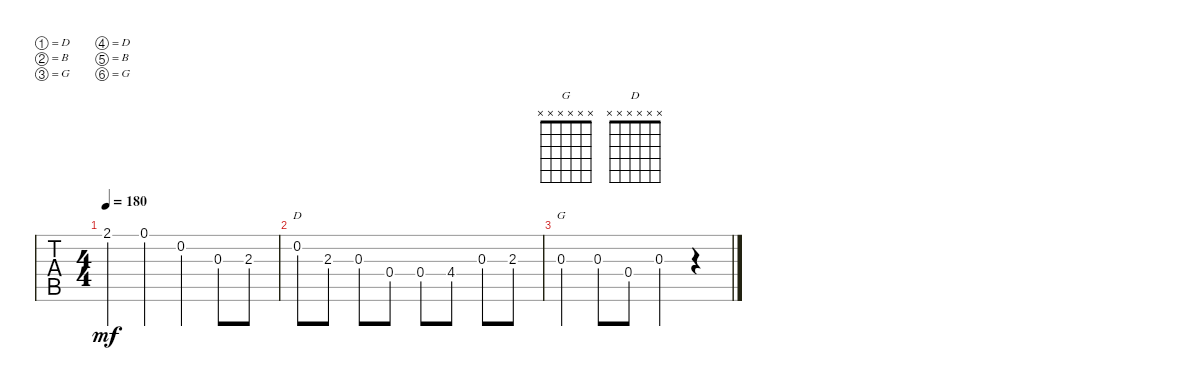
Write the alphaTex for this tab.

\bracketExtendMode groupsimilarinstruments
\singleTrackTrackNamePolicy hidden
\multiTrackTrackNamePolicy hidden
\otherSystemsTrackNameOrientation horizontal
\track ("Guitar" "Guitar") {instrument acousticguitarsteel}
\staff {tabs}
\tuning (D4 B3 G3 D3 B2 G2)
\chord ("G" x x x x x x)
\chord ("D" x x x x x x)
\ts (4 4)
\tempo 180
\clef g2
\ks g
2.1.4{dy mf} 0.1.4 0.2.4 0.3.8 2.3.8 |
0.2.8{ch "D"} 2.3.8 0.3.8 0.4.8 0.4.8 4.4.8 0.3.8 2.3.8 |
0.3.4{ch "G"} 0.3.8 0.4.8 0.3.4 r.4
